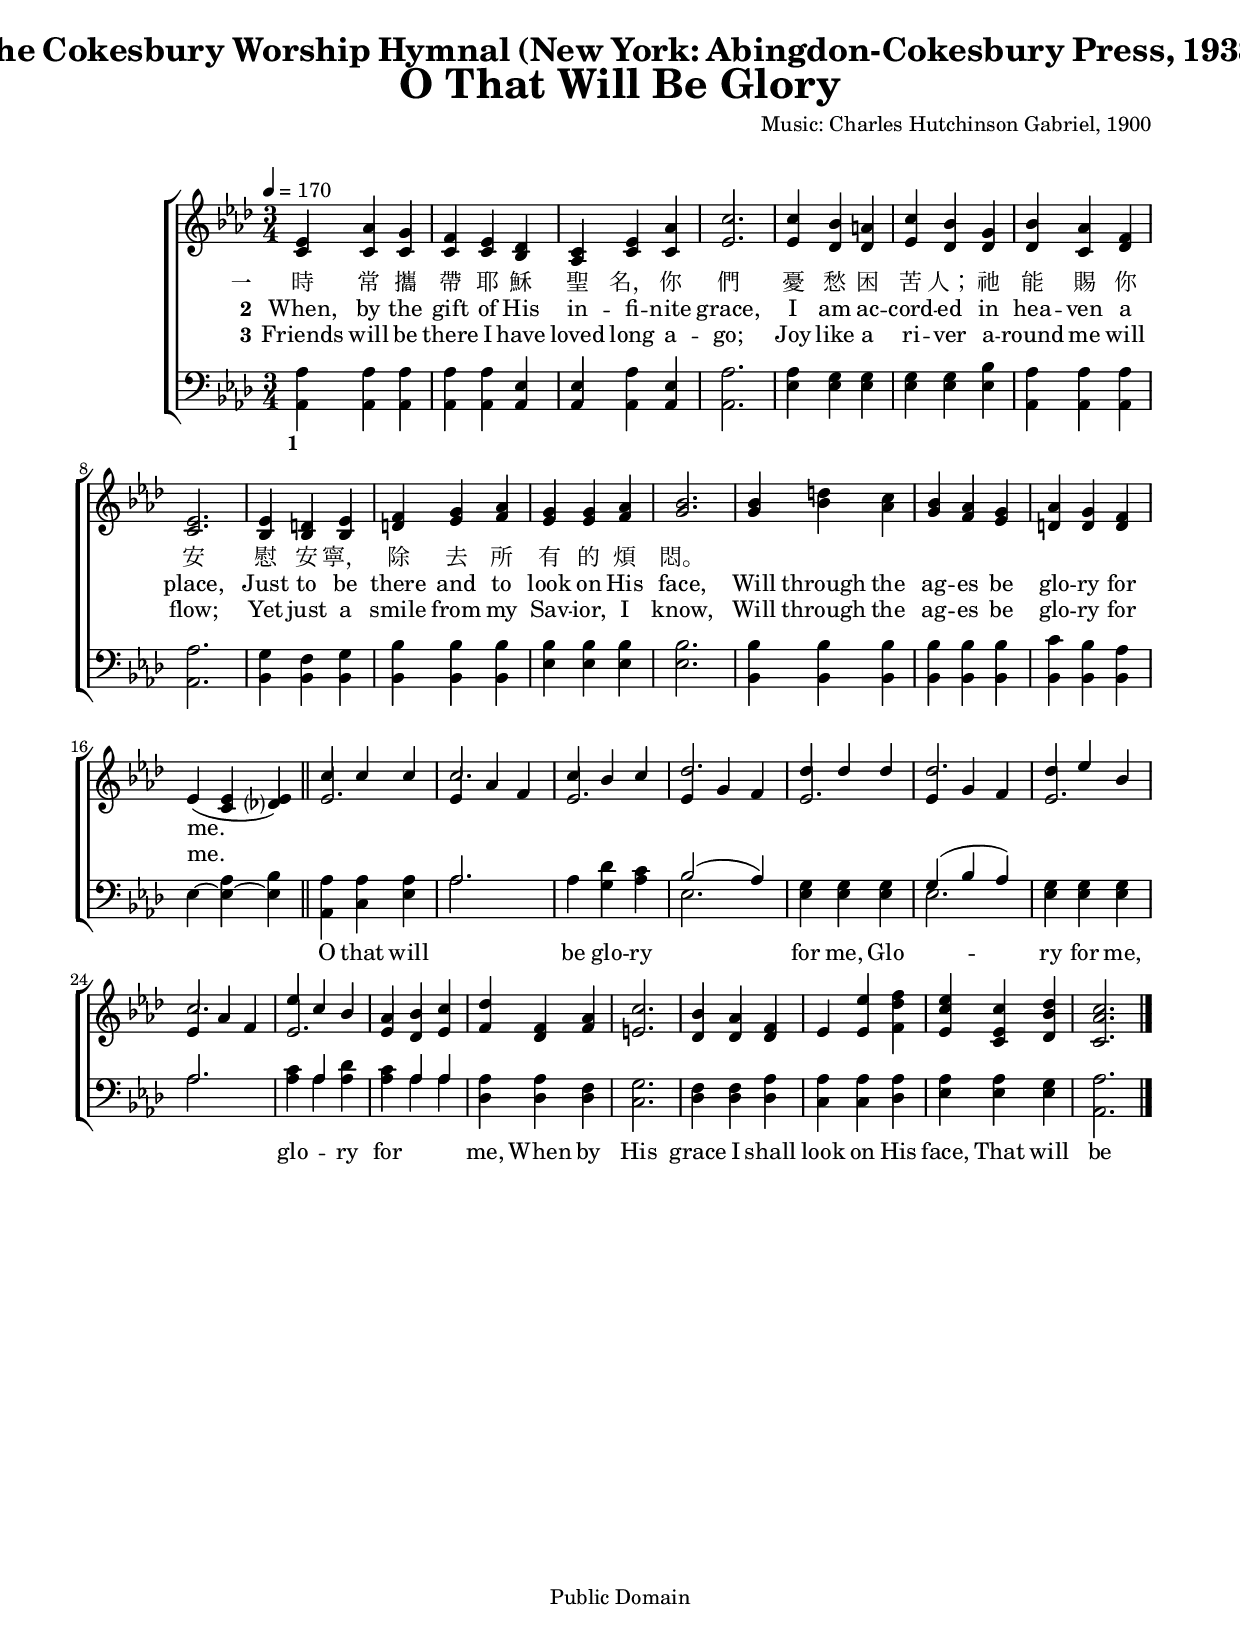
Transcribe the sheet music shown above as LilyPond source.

% Generated by NWCTXT2Ly C# version 1.0.1.1 by Phil Holmes
% Based on nwc2ly by Mike Wiering

\version "2.15.26"
\pointAndClickOff
#(set-global-staff-size 18)

\header {
  subtitle = \markup {\fontsize #5 "O That Will Be Glory"}
  composer = \markup { \center-column { "Music: Charles Hutchinson Gabriel, 1900" \vspace #1 } }
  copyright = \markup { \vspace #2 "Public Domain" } 
  title = \markup \fill-line { \line {} \line { Source: The Cokesbury Worship Hymnal (New York: Abingdon-Cokesbury Press, 1938), No 130.} }
}

\paper{
  top-margin = 15
  bottom-margin = 15
  left-margin = 15
  line-width = 180
}

\new Score \with {
  \override PaperColumn #'keep-inside-line = ##t
  \override NonMusicalPaperColumn #'keep-inside-line = ##t
}
{
  <<
    \new ChoirStaff <<
      \set ChoirStaff.systemStartDelimiterHierarchy = #'(SystemStartBar (SystemStartBracket 0 1 ) )
      \override ChoirStaff.SystemStartBracket #'collapse-height = #1
      \override Score.SystemStartBar #'collapse-height = #1
      \new Staff = "SA"
      <<
        \new Voice = "SA"  {  << %StartMarker
% Generated by nwc2ly C# version 1.0.1.1 by Phil Holmes
% Based on nwc2ly by Mike Wiering
% Filename = SA.ly

{
\dynamicUp
\autoBeamOff
\override MultiMeasureRest #'expand-limit = #1
 \accidentalStyle "modern-voice-cautionary"
 \clef "treble"
 \key aes\major
 \tempo 4=170
\numericTimeSignature
 \time 3/4
 < c' ees'>4 < c' aes'>4 < c' g'>4  |  % 1
 < c' f'>4 < c' ees'>4 < bes des'>4  |  % 2
 < aes c'>4 < c' ees'>4 < c' aes'>4  |  % 3
 < ees' c''>2.  |  % 4
 < ees' c''>4 < des' bes'>4 < des' a'>4  |  % 5
 < ees' c''>4 < des' bes'>4 < des' g'>4  |  % 6
 < des' bes'>4 < c' aes'>4 < des' f'>4  |  % 7
 < c' ees'>2.  |  % 8
 < bes ees'>4 < bes d'>4 < bes ees'>4  |  % 9
 < d' f'>4 < ees' g'>4 < f' aes'>4  |  % 10
 < ees' g'>4 < ees' g'>4 < f' aes'>4  |  % 11
 < g' bes'>2.  |  % 12
 < g' bes'>4 < bes' d''>4 < aes' c''>4  |  % 13
 < g' bes'>4 < f' aes'>4 < ees' g'>4  |  % 14
 < d' aes'>4 < d' g'>4 < d' f'>4  |  % 15
 ees'4 (  < c' ees'>4 < des' ees'>4 )   \bar "||"  % 16
 ees'2.  |  % 17
 ees'4 aes'4 f'4  |  % 18
 ees'2.  |  % 19
 ees'4 g'4 f'4  |  % 20
 ees'2.  |  % 21
 ees'4 g'4 f'4  |  % 22
 ees'2.  |  % 23
 ees'4 aes'4 f'4  |  % 24
 ees'2.  |  % 25
 ees'4 < des' bes'>4 < ees' c''>4  |  % 26
 < f' des''>4 < des' f'>4 < f' aes'>4  |  % 27
 < e' c''>2.  |  % 28
 < des' bes'>4 < des' aes'>4 < des' f'>4  |  % 29
 ees'4 < ees' ees''>4 < f' des'' f''>4  |  % 30
 < ees' c'' ees''>4 < c' ees' c''>4 < des' bes' des''>4  |  % 31
 < c' aes' c''>2. \bar "|."
}
 >> }
        \new Lyrics \lyricsto "SA" {  << {
\set stanza = #"一" 
 時 常 攜 帶 耶 穌 聖 名， 你 們 憂 愁 困 苦 人；
 祂 能 賜 你 安 慰 安 寧， 除 去 所 有 的 煩 悶。
}
 >> }
        \new Lyrics \lyricsto "SA" {  << {
\set stanza = #"2" 
 When, by the gift of His in -- fi -- nite grace, 
 I am ac -- cord -- ed in hea -- ven a place, 
 Just to be there and to look on His face, 
 Will through the ag -- es be glo -- ry for me. 
  }
 >> }
        \new Lyrics \lyricsto "SA" {  << {
\set stanza = #"3" 
 Friends will be there I have loved long a -- go; 
 Joy like a ri -- ver a -- round me will flow; 
 Yet just a smile from my Sav -- ior, I know, 
 Will through the ag -- es be glo -- ry for me. 
  }
 >> }
        \new Voice = "S"  {  << %StartMarker
% Generated by nwc2ly C# version 1.0.1.1 by Phil Holmes
% Based on nwc2ly by Mike Wiering
% Filename = S.ly

{
\dynamicUp
\autoBeamOff
\override MultiMeasureRest #'expand-limit = #1
 \accidentalStyle "modern-voice-cautionary"
 \clef "treble"
 \key aes\major
 \tempo 4=170
\numericTimeSignature
 \time 3/4
 s1*3/4  s1*3/4  s1*3/4  s1*3/4  s1*3/4  s1*3/4  s1*3/4  s1*3/4  s1*3/4  s1*3/4  s1*3/4  s1*3/4  s1*3/4  s1*3/4  s1*3/4  s1*3/4   \bar "||"  % 1
 \voiceOne  c''4 c''4 c''4  |  % 2
 c''2.  |  % 3
 c''4 bes'4 c''4  |  % 4
 des''2.  |  % 5
 des''4 des''4 des''4  |  % 6
 des''2.  |  % 7
 des''4 ees''4 bes'4  |  % 8
 c''2.  |  % 9
 ees''4 c''4 bes'4  |  % 10
 aes'4 \oneVoice  s4  s4  s1*3/4  s1*3/4  s1*3/4  s1*3/4  s1*3/4  s1*3/4  \bar "|."
}
 >> }
      >>
      \new Staff = "TB"
      <<
        \new Voice = "TB"  {  << %StartMarker
% Generated by nwc2ly C# version 1.0.1.1 by Phil Holmes
% Based on nwc2ly by Mike Wiering
% Filename = TB.ly

{
\dynamicUp
\autoBeamOff
\override MultiMeasureRest #'expand-limit = #1
 \accidentalStyle "modern-voice-cautionary"
 \clef "bass"
 \key aes\major
\numericTimeSignature
 \time 3/4
 < aes, aes>4 < aes, aes>4 < aes, aes>4  |  % 1
 < aes, aes>4 < aes, aes>4 < aes, ees>4  |  % 2
 < aes, ees>4 < aes, aes>4 < aes, ees>4  |  % 3
 < aes, aes>2.  |  % 4
 < ees aes>4 < ees g>4 < ees g>4  |  % 5
 < ees g>4 < ees g>4 < ees bes>4  |  % 6
 < aes, aes>4 < aes, aes>4 < aes, aes>4  |  % 7
 < aes, aes>2.  |  % 8
 < bes, g>4 < bes, f>4 < bes, g>4  |  % 9
 < bes, bes>4 < bes, bes>4 < bes, bes>4  |  % 10
 < ees bes>4 < ees bes>4 < ees bes>4  |  % 11
 < ees bes>2.  |  % 12
 < bes, bes>4 < bes, bes>4 < bes, bes>4  |  % 13
 < bes, bes>4 < bes, bes>4 < bes, bes>4  |  % 14
 < bes, c'>4 < bes, bes>4 < bes, aes>4  |  % 15
 ees4 ~  < ees aes>4 ~  < ees bes>4  \bar "||"  % 16
 < aes, aes>4 < c aes>4 < ees aes>4  |  % 17
<<
{
 < aes>2.}\\
{
 < aes>2.}
>>
  |  % 18
 aes4 < g des'>4 < aes c'>4  |  % 19
<<
{
 < bes>2 (  aes4 ) }\\
{
 < ees>2.}
>>
  |  % 20
 < ees g>4 < ees g>4 < ees g>4  |  % 21
<<
{
 < g>4 (  bes4 aes4 ) }\\
{
 < ees>2.}
>>
  |  % 22
 < ees g>4 < ees g>4 < ees g>4  |  % 23
<<
{
 < aes>2.}\\
{
 < aes>2.}
>>
  |  % 24
 < aes c'>4<<
{
 < aes>4}\\
{
 < aes>4}
>>
 < aes des'>4  |  % 25
 < aes c'>4<<
{
 < aes>4}\\
{
 < aes>4}
>>
<<
{
 < aes>4}\\
{
 < aes>4}
>>
  |  % 26
 < des aes>4 < des aes>4 < des f>4  |  % 27
 < c g>2.  |  % 28
 < des f>4 < des f>4 < des aes>4  |  % 29
 < c aes>4 < c aes>4 < des aes>4  |  % 30
 < ees aes>4 < ees aes>4 < ees g>4  |  % 31
 < aes, aes>2. \bar "|."
}
 >> }
        \new Lyrics \lyricsto "TB" {  << {
\set stanza = #"1" 
 \skip 1 \skip 1 \skip 1 \skip 1 \skip 1 \skip 1 \skip 1 \skip 1 \skip 1 \skip 1 \skip 1 \skip 1 \skip 1 \skip 1 \skip 1 \skip 1 \skip 1 \skip 1 \skip 1 \skip 1 
 \skip 1 \skip 1 \skip 1 \skip 1 \skip 1 \skip 1 \skip 1 \skip 1 \skip 1 \skip 1 \skip 1 \skip 1 \skip 1 \skip 1 \skip 1 \skip 1 \skip 1 \skip 1 \skip 1 \skip 1 
 O that will be glo -- ry for me, 
 Glo -- ry for me, glo -- ry for me, 
 When by His grace I shall look on His face, 
 That will be glo -- ry, be glo -- ry for me. 
  }
 >> }
      >>
    >>
  >>
}
